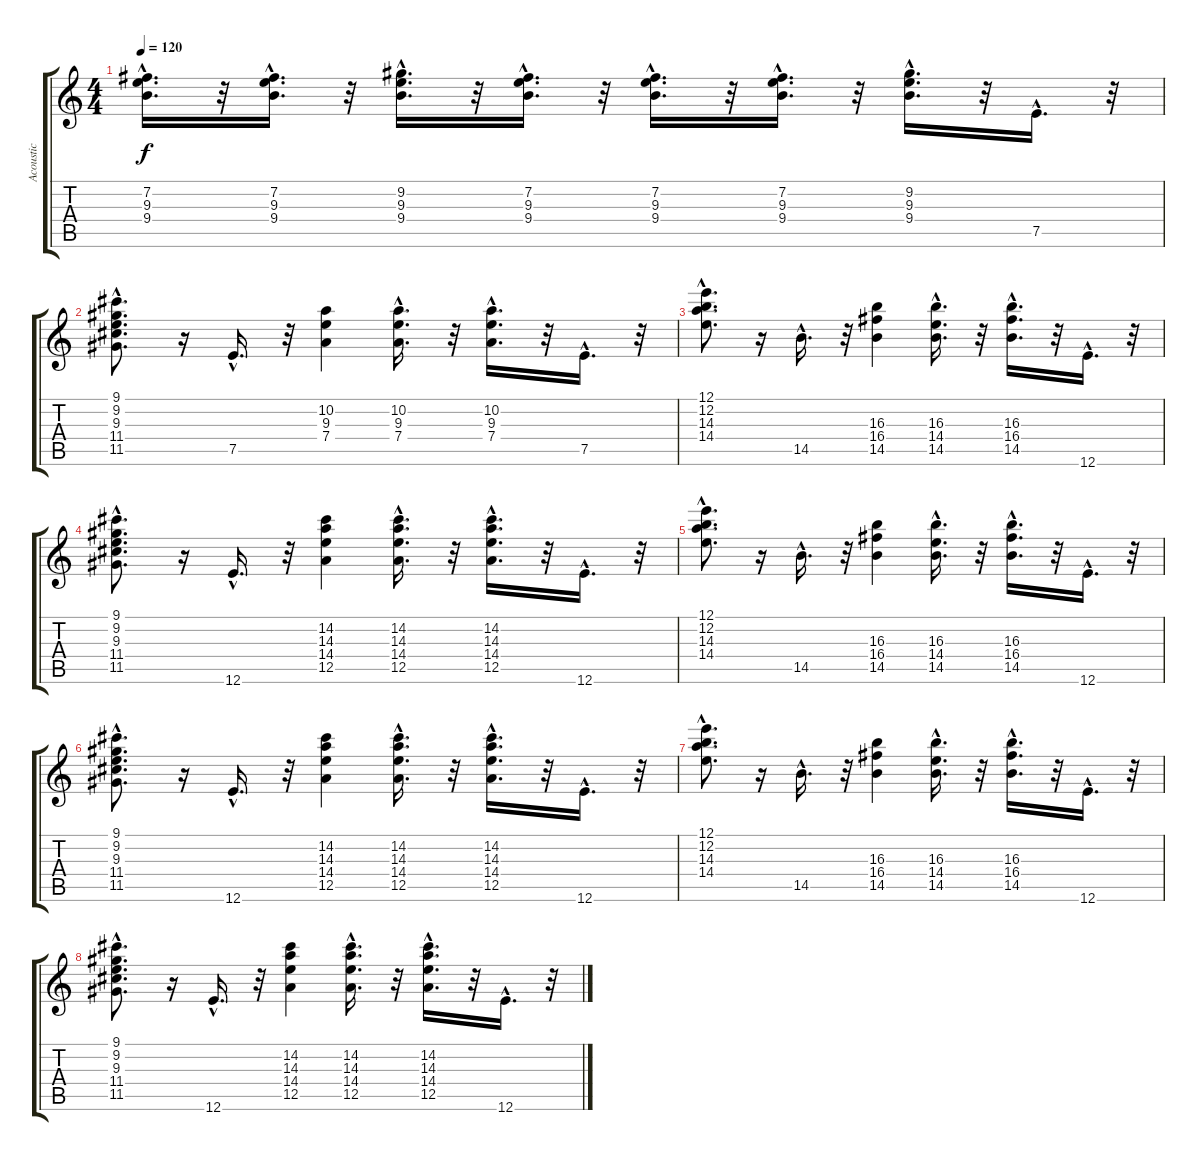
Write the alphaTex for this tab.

\track ("Acoustic" "Acoustic") {instrument acousticguitarsteel}
\staff {score tabs}
\tuning (E4 B3 G3 D3 A2 E2) {hide}
\ts (4 4)
\tempo 120
\clef g2
\ks c
(7.2{hac} 9.3{hac} 9.4{hac}).16{d dy f} r.32 (7.2{hac} 9.3{hac} 9.4{hac}).16{d} r.32 (9.2{hac} 9.3{hac} 9.4{hac}).16{d} r.32 (7.2{hac} 9.3{hac} 9.4{hac}).16{d} r.32 (7.2{hac} 9.3{hac} 9.4{hac}).16{d} r.32 (7.2{hac} 9.3{hac} 9.4{hac}).16{d} r.32 (9.2{hac} 9.3{hac} 9.4{hac}).16{d} r.32 7.5{hac}.16{d} r.32 |
(9.1{hac} 9.2{hac} 9.3{hac} 11.4{hac} 11.5{hac}).8{d} r.16 7.5{hac}.16{d} r.32 (10.2 9.3 7.4).4 (10.2{hac} 9.3{hac} 7.4{hac}).16{d} r.32 (10.2{hac} 9.3{hac} 7.4{hac}).16{d} r.32 7.5{hac}.16{d} r.32 |
(12.1{hac} 12.2{hac} 14.3{hac} 14.4{hac}).8{d} r.16 14.5{hac}.16{d} r.32 (16.3 16.4 14.5).4 (16.3{hac} 14.4{hac} 14.5{hac}).16{d} r.32 (16.3{hac} 16.4{hac} 14.5{hac}).16{d} r.32 12.6{hac}.16{d} r.32 |
(9.1{hac} 9.2{hac} 9.3{hac} 11.4{hac} 11.5{hac}).8{d} r.16 12.6{hac}.16{d} r.32 (14.2 14.3 14.4 12.5).4 (14.2{hac} 14.3{hac} 14.4{hac} 12.5{hac}).16{d} r.32 (14.2{hac} 14.3{hac} 14.4{hac} 12.5{hac}).16{d} r.32 12.6{hac}.16{d} r.32 |
(12.1{hac} 12.2{hac} 14.3{hac} 14.4{hac}).8{d} r.16 14.5{hac}.16{d} r.32 (16.3 16.4 14.5).4 (16.3{hac} 14.4{hac} 14.5{hac}).16{d} r.32 (16.3{hac} 16.4{hac} 14.5{hac}).16{d} r.32 12.6{hac}.16{d} r.32 |
(9.1{hac} 9.2{hac} 9.3{hac} 11.4{hac} 11.5{hac}).8{d} r.16 12.6{hac}.16{d} r.32 (14.2 14.3 14.4 12.5).4 (14.2{hac} 14.3{hac} 14.4{hac} 12.5{hac}).16{d} r.32 (14.2{hac} 14.3{hac} 14.4{hac} 12.5{hac}).16{d} r.32 12.6{hac}.16{d} r.32 |
(12.1{hac} 12.2{hac} 14.3{hac} 14.4{hac}).8{d} r.16 14.5{hac}.16{d} r.32 (16.3 16.4 14.5).4 (16.3{hac} 14.4{hac} 14.5{hac}).16{d} r.32 (16.3{hac} 16.4{hac} 14.5{hac}).16{d} r.32 12.6{hac}.16{d} r.32 |
(9.1{hac} 9.2{hac} 9.3{hac} 11.4{hac} 11.5{hac}).8{d} r.16 12.6{hac}.16{d} r.32 (14.2 14.3 14.4 12.5).4 (14.2{hac} 14.3{hac} 14.4{hac} 12.5{hac}).16{d} r.32 (14.2{hac} 14.3{hac} 14.4{hac} 12.5{hac}).16{d} r.32 12.6{hac}.16{d} r.32
